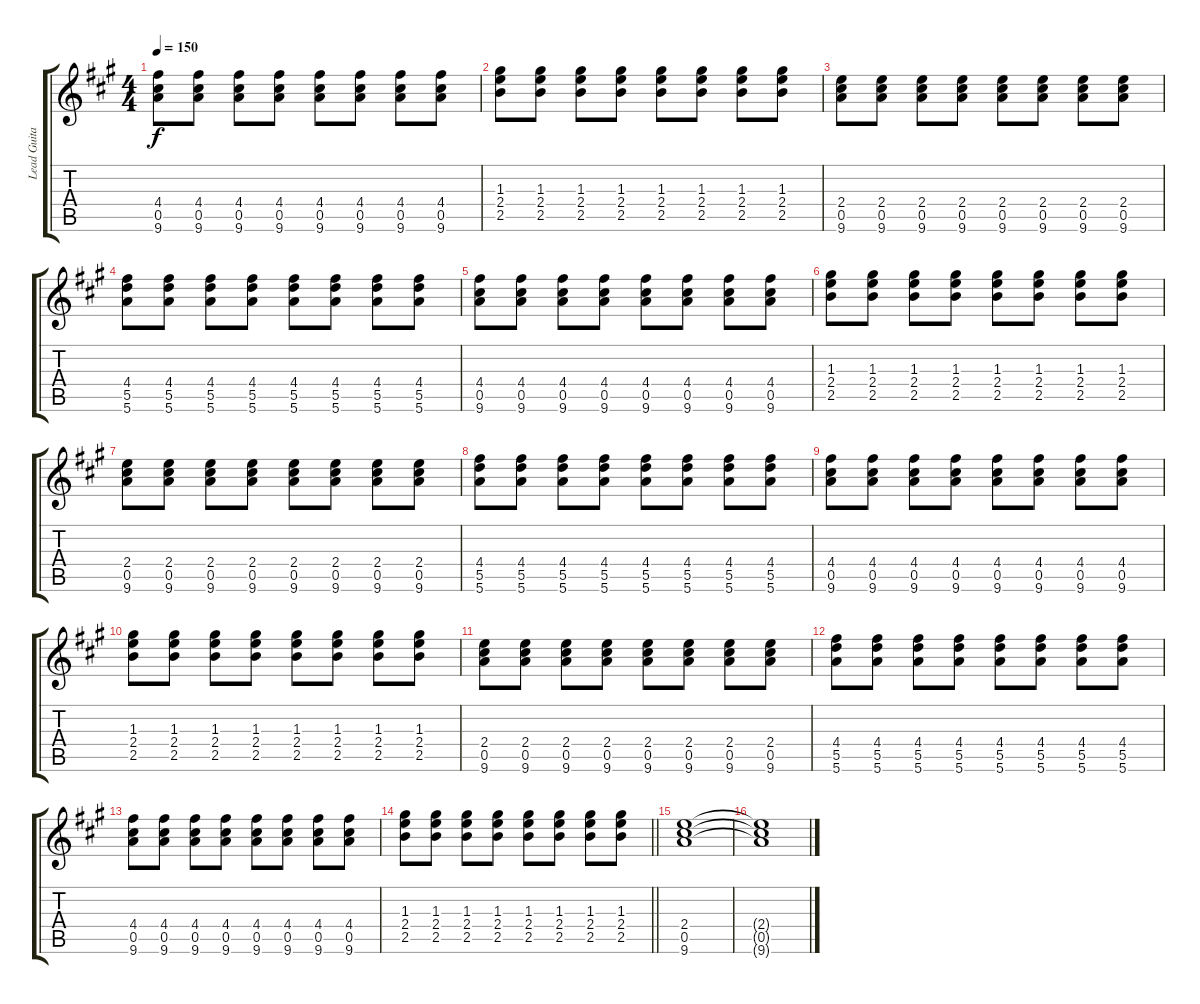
\track ("Lead Guitar" "Lead Guita") {instrument electricguitarclean}
\staff {score tabs}
\tuning (E5 B4 G4 D4 A3 E3) {hide}
\ts (4 4)
\tempo 150
\clef g2
\ks a
(4.4 0.5 9.6).8{dy f} (4.4 0.5 9.6).8 (4.4 0.5 9.6).8 (4.4 0.5 9.6).8 (4.4 0.5 9.6).8 (4.4 0.5 9.6).8 (4.4 0.5 9.6).8 (4.4 0.5 9.6).8 |
(1.3 2.4 2.5).8 (1.3 2.4 2.5).8 (1.3 2.4 2.5).8 (1.3 2.4 2.5).8 (1.3 2.4 2.5).8 (1.3 2.4 2.5).8 (1.3 2.4 2.5).8 (1.3 2.4 2.5).8 |
(2.4 0.5 9.6).8 (2.4 0.5 9.6).8 (2.4 0.5 9.6).8 (2.4 0.5 9.6).8 (2.4 0.5 9.6).8 (2.4 0.5 9.6).8 (2.4 0.5 9.6).8 (2.4 0.5 9.6).8 |
(4.4 5.5 5.6).8 (4.4 5.5 5.6).8 (4.4 5.5 5.6).8 (4.4 5.5 5.6).8 (4.4 5.5 5.6).8 (4.4 5.5 5.6).8 (4.4 5.5 5.6).8 (4.4 5.5 5.6).8 |
(4.4 0.5 9.6).8 (4.4 0.5 9.6).8 (4.4 0.5 9.6).8 (4.4 0.5 9.6).8 (4.4 0.5 9.6).8 (4.4 0.5 9.6).8 (4.4 0.5 9.6).8 (4.4 0.5 9.6).8 |
(1.3 2.4 2.5).8 (1.3 2.4 2.5).8 (1.3 2.4 2.5).8 (1.3 2.4 2.5).8 (1.3 2.4 2.5).8 (1.3 2.4 2.5).8 (1.3 2.4 2.5).8 (1.3 2.4 2.5).8 |
(2.4 0.5 9.6).8 (2.4 0.5 9.6).8 (2.4 0.5 9.6).8 (2.4 0.5 9.6).8 (2.4 0.5 9.6).8 (2.4 0.5 9.6).8 (2.4 0.5 9.6).8 (2.4 0.5 9.6).8 |
(4.4 5.5 5.6).8 (4.4 5.5 5.6).8 (4.4 5.5 5.6).8 (4.4 5.5 5.6).8 (4.4 5.5 5.6).8 (4.4 5.5 5.6).8 (4.4 5.5 5.6).8 (4.4 5.5 5.6).8 |
(4.4 0.5 9.6).8 (4.4 0.5 9.6).8 (4.4 0.5 9.6).8 (4.4 0.5 9.6).8 (4.4 0.5 9.6).8 (4.4 0.5 9.6).8 (4.4 0.5 9.6).8 (4.4 0.5 9.6).8 |
(1.3 2.4 2.5).8 (1.3 2.4 2.5).8 (1.3 2.4 2.5).8 (1.3 2.4 2.5).8 (1.3 2.4 2.5).8 (1.3 2.4 2.5).8 (1.3 2.4 2.5).8 (1.3 2.4 2.5).8 |
(2.4 0.5 9.6).8 (2.4 0.5 9.6).8 (2.4 0.5 9.6).8 (2.4 0.5 9.6).8 (2.4 0.5 9.6).8 (2.4 0.5 9.6).8 (2.4 0.5 9.6).8 (2.4 0.5 9.6).8 |
(4.4 5.5 5.6).8 (4.4 5.5 5.6).8 (4.4 5.5 5.6).8 (4.4 5.5 5.6).8 (4.4 5.5 5.6).8 (4.4 5.5 5.6).8 (4.4 5.5 5.6).8 (4.4 5.5 5.6).8 |
(4.4 0.5 9.6).8 (4.4 0.5 9.6).8 (4.4 0.5 9.6).8 (4.4 0.5 9.6).8 (4.4 0.5 9.6).8 (4.4 0.5 9.6).8 (4.4 0.5 9.6).8 (4.4 0.5 9.6).8 |
\barLineRight lightlight
(1.3 2.4 2.5).8 (1.3 2.4 2.5).8 (1.3 2.4 2.5).8 (1.3 2.4 2.5).8 (1.3 2.4 2.5).8 (1.3 2.4 2.5).8 (1.3 2.4 2.5).8 (1.3 2.4 2.5).8 |
(2.4 0.5 9.6).1 |
(2.4{t} 0.5{t} 9.6{t}).1
